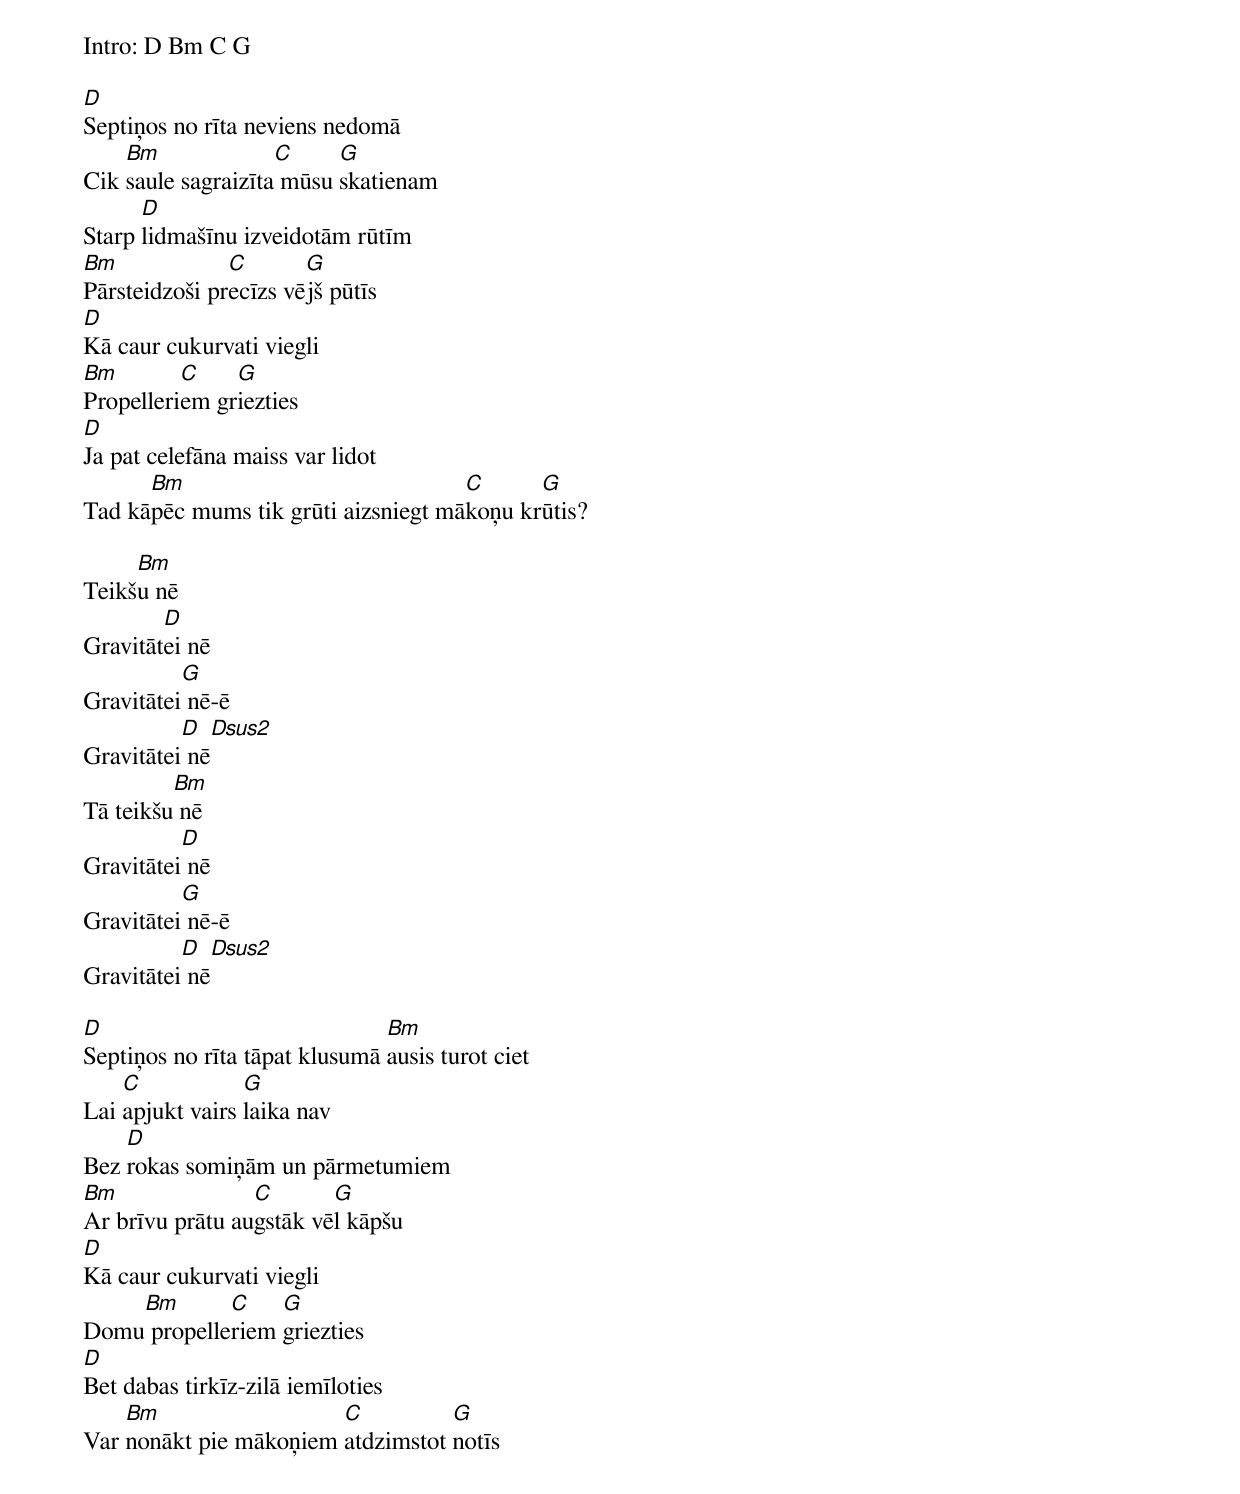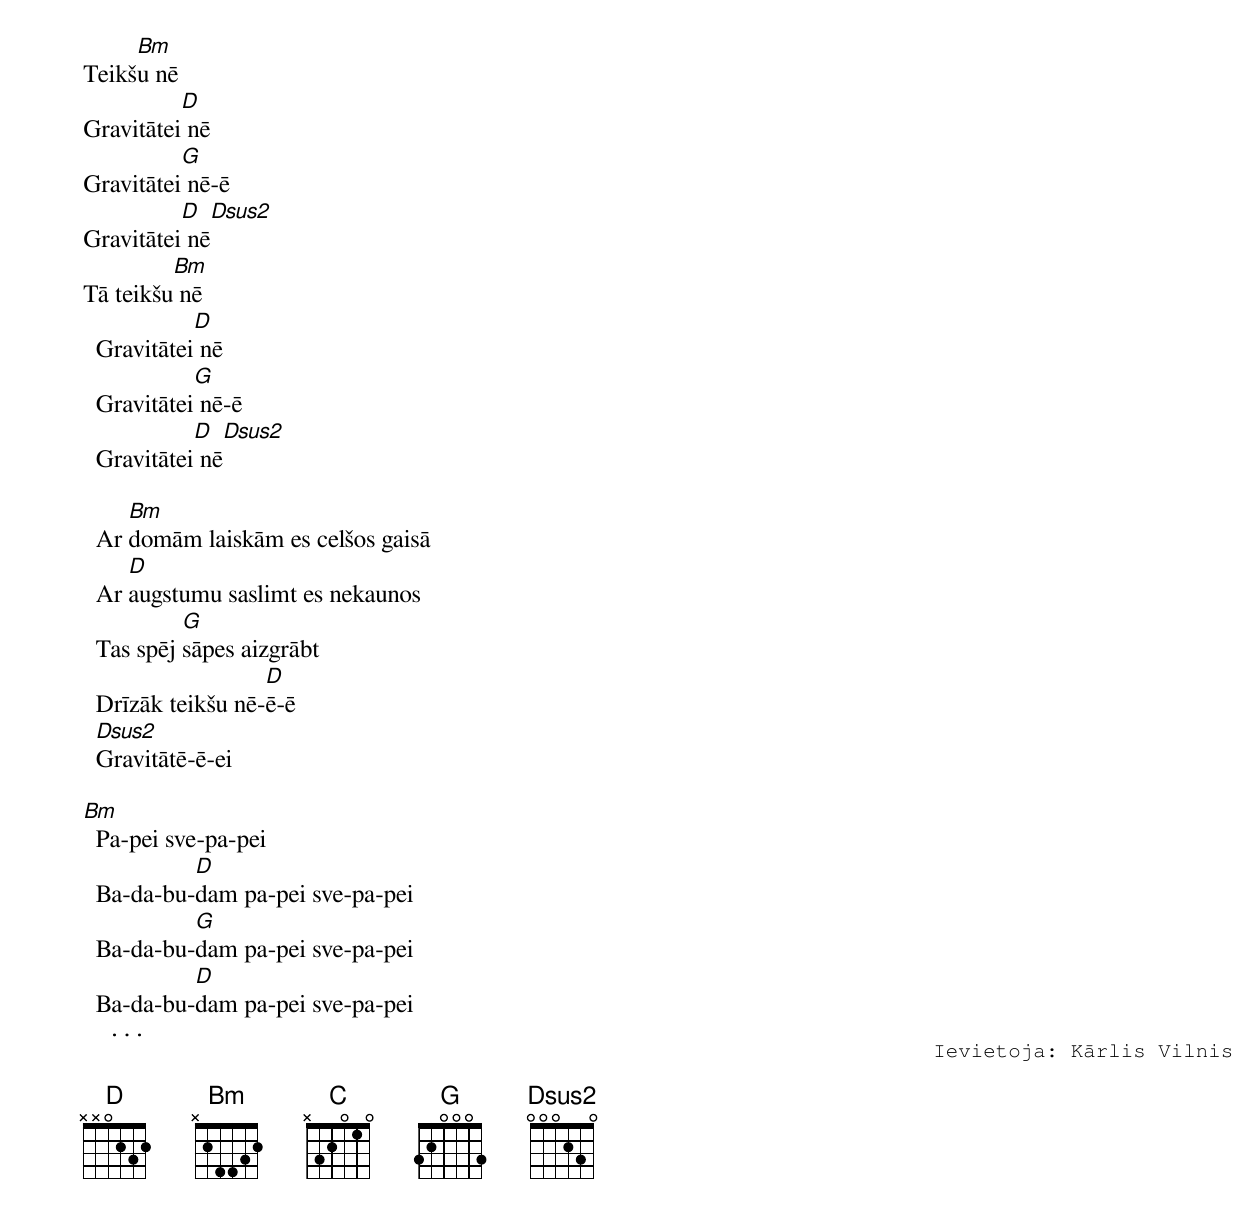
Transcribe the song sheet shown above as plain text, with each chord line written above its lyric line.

Intro: D Bm C G

D
Septiņos no rīta neviens nedomā
    Bm              C     G
Cik saule sagraizīta mūsu skatienam
      D
Starp lidmašīnu izveidotām rūtīm
Bm             C       G
Pārsteidzoši precīzs vējš pūtīs
D
Kā caur cukurvati viegli
Bm        C    G
Propelleriem griezties
D
Ja pat celefāna maiss var lidot
      Bm                             C      G
Tad kāpēc mums tik grūti aizsniegt mākoņu krūtis?

     Bm
Teikšu nē
        D
Gravitātei nē
          G
Gravitātei nē-ē
          D   Dsus2
Gravitātei nē
         Bm
Tā teikšu nē
          D
Gravitātei nē
          G
Gravitātei nē-ē
          D    Dsus2
Gravitātei nē

D                              Bm
Septiņos no rīta tāpat klusumā ausis turot ciet
    C            G
Lai apjukt vairs laika nav
    D
Bez rokas somiņām un pārmetumiem
Bm               C       G
Ar brīvu prātu augstāk vēl kāpšu
D
Kā caur cukurvati viegli
    Bm       C    G
Domu propelleriem griezties
D
Bet dabas tirkīz-zilā iemīloties
    Bm                  C          G
Var nonākt pie mākoņiem atdzimstot notīs

     Bm
Teikšu nē
          D
Gravitātei nē
          G
Gravitātei nē-ē
          D    Dsus2
Gravitātei nē
         Bm
Tā teikšu nē
            D
  Gravitātei nē
            G
  Gravitātei nē-ē
            D   Dsus2
  Gravitātei nē

     Bm
  Ar domām laiskām es celšos gaisā
     D
  Ar augstumu saslimt es nekaunos
           G
  Tas spēj sāpes aizgrābt
                   D
  Drīzāk teikšu nē-ē-ē
  Dsus2
  Gravitātē-ē-ei

Bm
  Pa-pei sve-pa-pei
           D
  Ba-da-bu-dam pa-pei sve-pa-pei
           G
  Ba-da-bu-dam pa-pei sve-pa-pei
           D
  Ba-da-bu-dam pa-pei sve-pa-pei
  ...
                                                                    Ievietoja: Kārlis Vilnis
